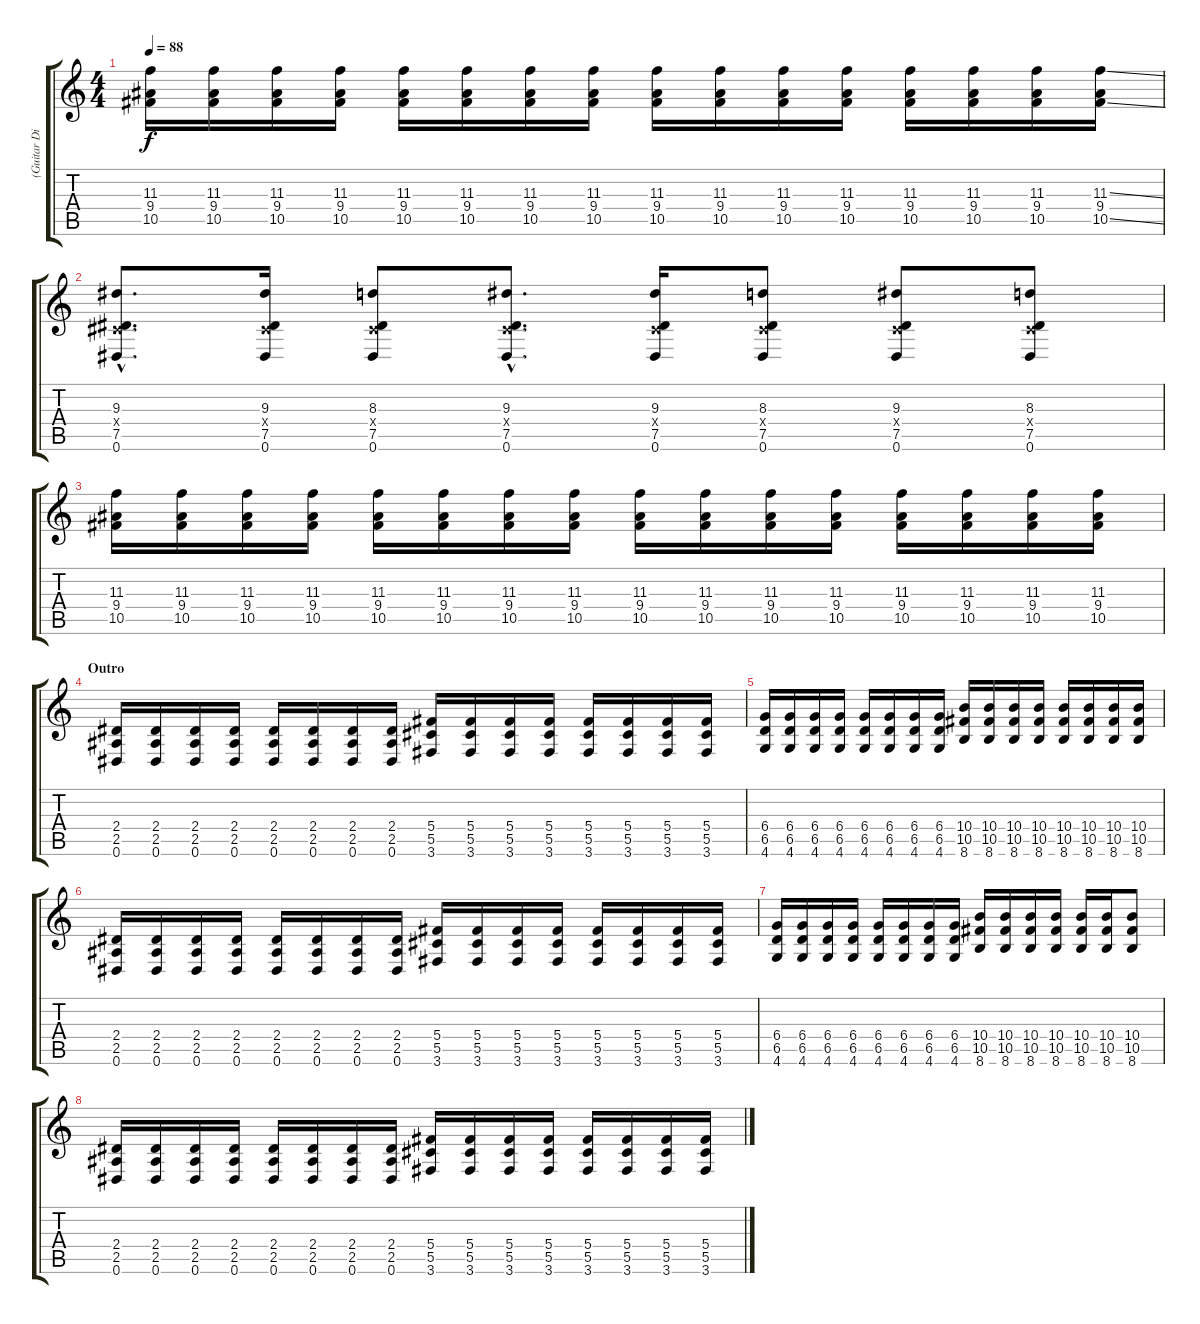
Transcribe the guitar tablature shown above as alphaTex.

\track ("(Guitar Disto)" "(Guitar Di") {instrument overdrivenguitar}
\staff {score tabs}
\tuning (Eb4 Bb3 Gb3 Db3 Ab2 Eb2) {hide}
\ts (4 4)
\tempo 88
\clef g2
\ks c
(11.3 9.4 10.5).16{dy f} (11.3 9.4 10.5).16 (11.3 9.4 10.5).16 (11.3 9.4 10.5).16 (11.3 9.4 10.5).16 (11.3 9.4 10.5).16 (11.3 9.4 10.5).16 (11.3 9.4 10.5).16 (11.3 9.4 10.5).16 (11.3 9.4 10.5).16 (11.3 9.4 10.5).16 (11.3 9.4 10.5).16 (11.3 9.4 10.5).16 (11.3 9.4 10.5).16 (11.3 9.4 10.5).16 (11.3{ss} 9.4 10.5{ss}).16 |
(9.3{hac} 0.4{hac x} 7.5{hac} 0.6{hac}).8{d} (9.3 0.4{x} 7.5 0.6).16 (8.3 0.4{x} 7.5 0.6).8 (9.3{hac} 0.4{hac x} 7.5{hac} 0.6{hac}).8{d} (9.3 0.4{x} 7.5 0.6).16 (8.3 0.4{x} 7.5 0.6).8 (9.3 0.4{x} 7.5 0.6).8 (8.3 0.4{x} 7.5 0.6).8 |
(11.3 9.4 10.5).16 (11.3 9.4 10.5).16 (11.3 9.4 10.5).16 (11.3 9.4 10.5).16 (11.3 9.4 10.5).16 (11.3 9.4 10.5).16 (11.3 9.4 10.5).16 (11.3 9.4 10.5).16 (11.3 9.4 10.5).16 (11.3 9.4 10.5).16 (11.3 9.4 10.5).16 (11.3 9.4 10.5).16 (11.3 9.4 10.5).16 (11.3 9.4 10.5).16 (11.3 9.4 10.5).16 (11.3 9.4 10.5).16 |
\section ("" "Outro")
(2.4 2.5 0.6).16 (2.4 2.5 0.6).16 (2.4 2.5 0.6).16 (2.4 2.5 0.6).16 (2.4 2.5 0.6).16 (2.4 2.5 0.6).16 (2.4 2.5 0.6).16 (2.4 2.5 0.6).16 (5.4 5.5 3.6).16 (5.4 5.5 3.6).16 (5.4 5.5 3.6).16 (5.4 5.5 3.6).16 (5.4 5.5 3.6).16 (5.4 5.5 3.6).16 (5.4 5.5 3.6).16 (5.4 5.5 3.6).16 |
(6.4 6.5 4.6).16 (6.4 6.5 4.6).16 (6.4 6.5 4.6).16 (6.4 6.5 4.6).16 (6.4 6.5 4.6).16 (6.4 6.5 4.6).16 (6.4 6.5 4.6).16 (6.4 6.5 4.6).16 (10.4 10.5 8.6).16 (10.4 10.5 8.6).16 (10.4 10.5 8.6).16 (10.4 10.5 8.6).16 (10.4 10.5 8.6).16 (10.4 10.5 8.6).16 (10.4 10.5 8.6).16 (10.4 10.5 8.6).16 |
(2.4 2.5 0.6).16 (2.4 2.5 0.6).16 (2.4 2.5 0.6).16 (2.4 2.5 0.6).16 (2.4 2.5 0.6).16 (2.4 2.5 0.6).16 (2.4 2.5 0.6).16 (2.4 2.5 0.6).16 (5.4 5.5 3.6).16 (5.4 5.5 3.6).16 (5.4 5.5 3.6).16 (5.4 5.5 3.6).16 (5.4 5.5 3.6).16 (5.4 5.5 3.6).16 (5.4 5.5 3.6).16 (5.4 5.5 3.6).16 |
(6.4 6.5 4.6).16 (6.4 6.5 4.6).16 (6.4 6.5 4.6).16 (6.4 6.5 4.6).16 (6.4 6.5 4.6).16 (6.4 6.5 4.6).16 (6.4 6.5 4.6).16 (6.4 6.5 4.6).16 (10.4 10.5 8.6).16 (10.4 10.5 8.6).16 (10.4 10.5 8.6).16 (10.4 10.5 8.6).16 (10.4 10.5 8.6).16 (10.4 10.5 8.6).16 (10.4 10.5 8.6).8 |
(2.4 2.5 0.6).16 (2.4 2.5 0.6).16 (2.4 2.5 0.6).16 (2.4 2.5 0.6).16 (2.4 2.5 0.6).16 (2.4 2.5 0.6).16 (2.4 2.5 0.6).16 (2.4 2.5 0.6).16 (5.4 5.5 3.6).16 (5.4 5.5 3.6).16 (5.4 5.5 3.6).16 (5.4 5.5 3.6).16 (5.4 5.5 3.6).16 (5.4 5.5 3.6).16 (5.4 5.5 3.6).16 (5.4 5.5 3.6).16
